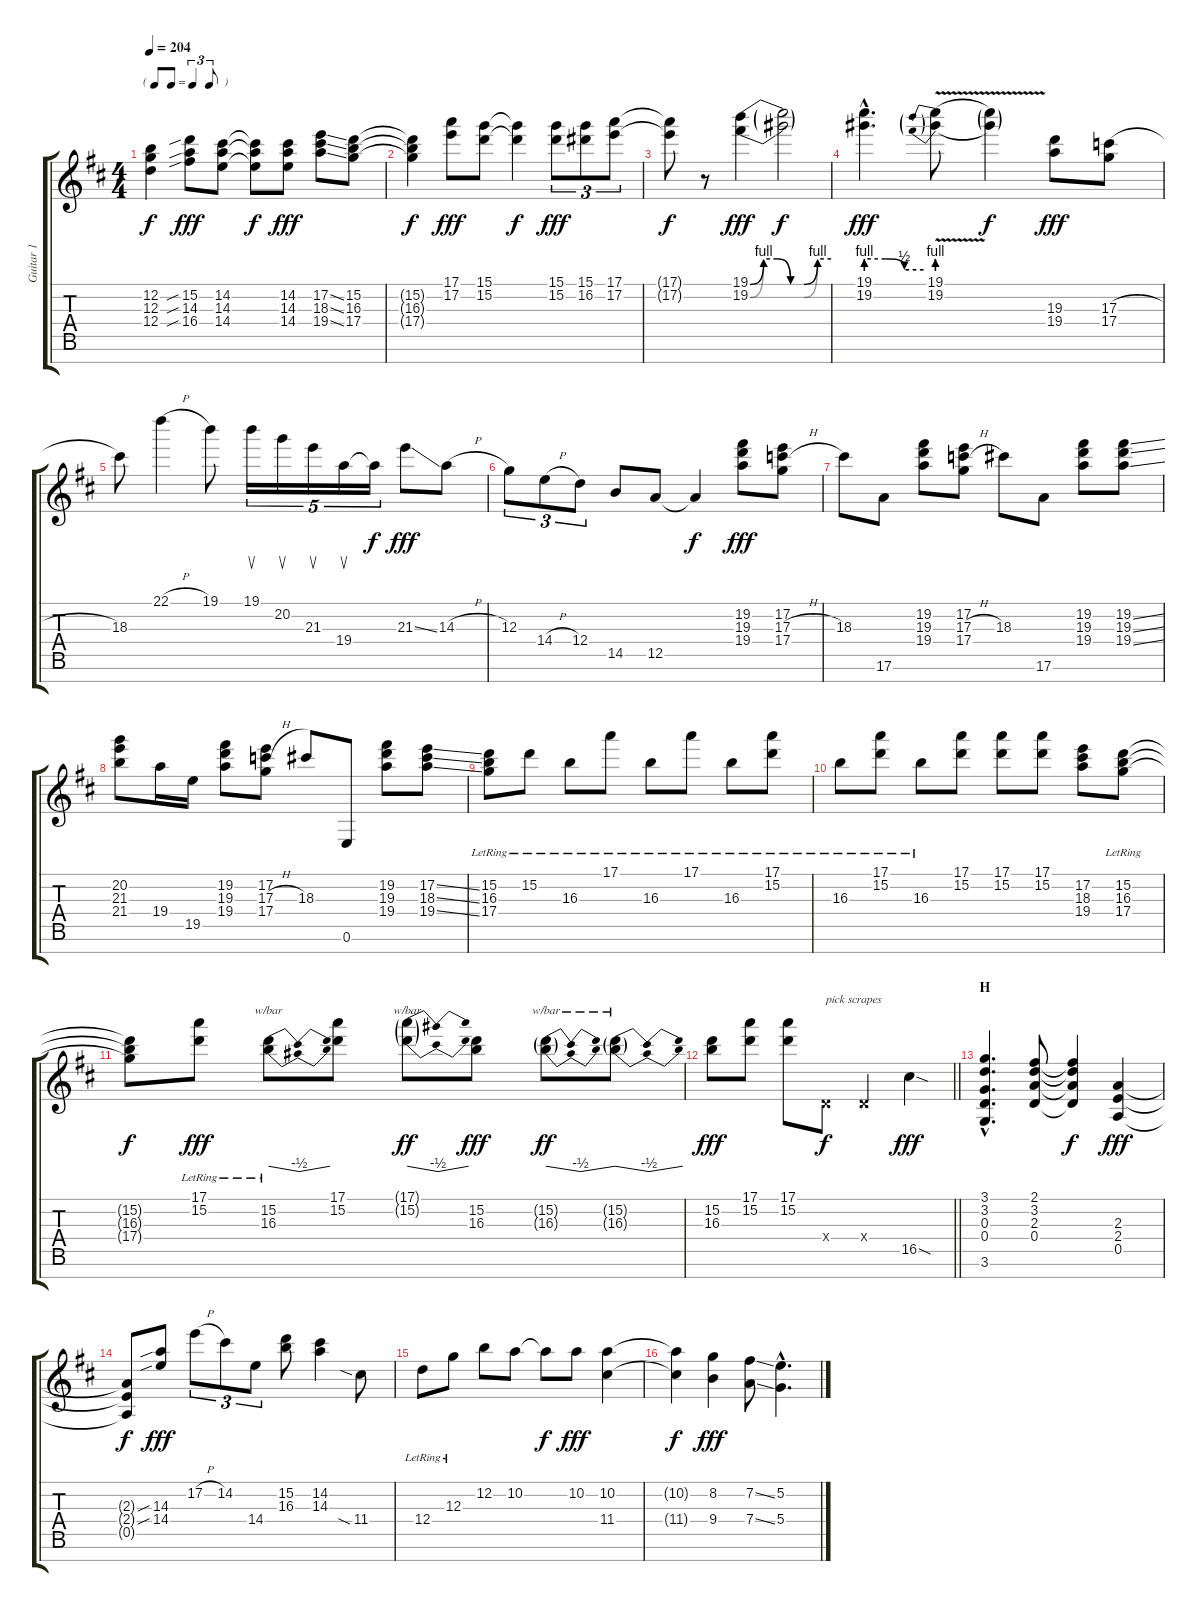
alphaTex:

\track ("Guitar 1" "Guitar 1") {instrument distortionguitar}
\staff {score tabs}
\tuning (E4 B3 G3 D3 A2 E2 B1) {hide}
\ts (4 4)
\tf triplet8th
\tempo 204
\clef g2
\ks d
(12.2{t} 12.3{t} 12.4{t}).4{dy f} (15.2{sib} 14.3{sib} 16.4{sib}).8{dy fff} (14.2 14.3 14.4).8 (14.2{t} 14.3{t} 14.4{t}).8{dy f} (14.2 14.3 14.4).8{dy fff} (17.2{ss} 18.3{ss} 19.4{ss}).8 (15.2 16.3 17.4).8 |
(15.2{t} 16.3{t} 17.4{t}).4{dy f} (17.1 17.2).8{dy fff} (15.1 15.2).8 (15.1{t} 15.2{t}).4{dy f} (15.1 15.2).8{tu (3 2) dy fff} (15.1 16.2).8{tu (3 2)} (17.1 17.2).8{tu (3 2)} |
(17.1{t} 17.2{t}).8{dy f} r.8 (19.1{be (custom 0 0 10 4 20 4 30 0 40 0 50 4 60 4)} 19.2{be (custom 0 0 10 4 20 4 30 0 40 0 50 4 60 4)}).4{dy fff} (19.1{t} 19.2{t}).2{dy f} |
(19.1{be (custom 0 4 20 4 40 2 60 2) hac} 19.2{be (custom 0 4 20 4 40 2 60 2) hac}).4{d dy fff} (19.1{be (prebend 0 4 60 4) v} 19.2{be (prebend 0 4 60 4) v}).8 (19.1{t} 19.2{t}).4{dy f} (19.3 19.4).8{dy fff} (17.3{h} 17.4).8 |
18.3.8 22.1{h}.4 19.1.8 19.1.16{su tu (5 4)} 20.2.16{su tu (5 4)} 21.3.16{su tu (5 4)} 19.4.16{su tu (5 4)} 19.4{t}.16{tu (5 4) dy f} 21.3{ss}.8{dy fff} 14.3{h}.8 |
12.3.8{tu (3 2)} 14.4{h}.8{tu (3 2)} 12.4.8{tu (3 2)} 14.5.8 12.5.8 12.5{t}.4{dy f} (19.2 19.3 19.4).8{dy fff} (17.2 17.3{h} 17.4).8 |
18.3.8 17.6.8 (19.2 19.3 19.4).8 (17.2 17.3{h} 17.4).8 18.3.8 17.6.8 (19.2 19.3 19.4).8 (19.2{ss} 19.3{ss} 19.4{ss}).8 |
(20.2 21.3 21.4).8 19.4.16 19.5.16 (19.2 19.3 19.4).8 (17.2 17.3{h} 17.4).8 18.3.8 0.6.8 (19.2 19.3 19.4).8 (17.2{ss} 18.3{ss} 19.4{ss}).8 |
(15.2 16.3{lr} 17.4{lr}).8 15.2{lr}.8 16.3{lr}.8 17.1{lr}.8 16.3{lr}.8 17.1{lr}.8 16.3{lr}.8 (17.1{lr} 15.2{lr}).8 |
16.3{lr}.8 (17.1{lr} 15.2{lr}).8 16.3{lr}.8 (17.1 15.2).8 (17.1 15.2).8 (17.1 15.2).8 (17.2 18.3 19.4).8 (15.2 16.3{lr} 17.4{lr}).8 |
(15.2{t} 16.3{t} 17.4{t}).8{dy f} (17.1{lr} 15.2).8{dy fff} (15.2 16.3{lr}).8{tbe (dip default 0 0 30 -2 60 0)} (17.1 15.2).8 (17.1{g} 15.2{g}).8{tbe (dip default 0 0 30 -2 60 0) dy ff} (15.2 16.3).8{dy fff} (15.2{g} 16.3{g}).8{tbe (dip default 0 0 30 -2 60 0) dy ff} (15.2{g} 16.3{g}).8{tbe (dip default 0 0 30 -2 60 0)} |
\barLineRight lightlight
(15.2 16.3).8{dy fff} (17.1 15.2).8 (17.1 15.2).8 0.4{x}.8{txt "pick scrapes" dy f} 0.4{x}.4 16.5{sod}.4{dy fff} |
\section ("" "H")
(3.1{hac} 3.2{hac} 0.3{hac} 0.4{hac} 3.6{hac}).4{d} (2.1 3.2 2.3 0.4).8 (2.1{t} 3.2{t} 2.3{t} 0.4{t}).4{dy f} (2.3 2.4 0.5).4{dy fff} |
(2.3{t} 2.4{t} 0.5{t}).8{dy f} (14.3{sib} 14.4{sib}).8{dy fff} 17.2{h}.8{tu (3 2)} 14.2.8{tu (3 2)} 14.4.8{tu (3 2)} (15.2 16.3).8 (14.2 14.3).4 11.4{sia}.8 |
12.4{lr}.8 12.3{lr}.8 12.2.8 10.2.8 10.2{t}.8{dy f} 10.2.8{dy fff} (10.2 11.4).4 |
(10.2{t} 11.4{t}).4{dy f} (8.2 9.4).4{dy fff} (7.2{ss} 7.4{ss}).8 (5.2{hac} 5.4{hac}).4{d}
